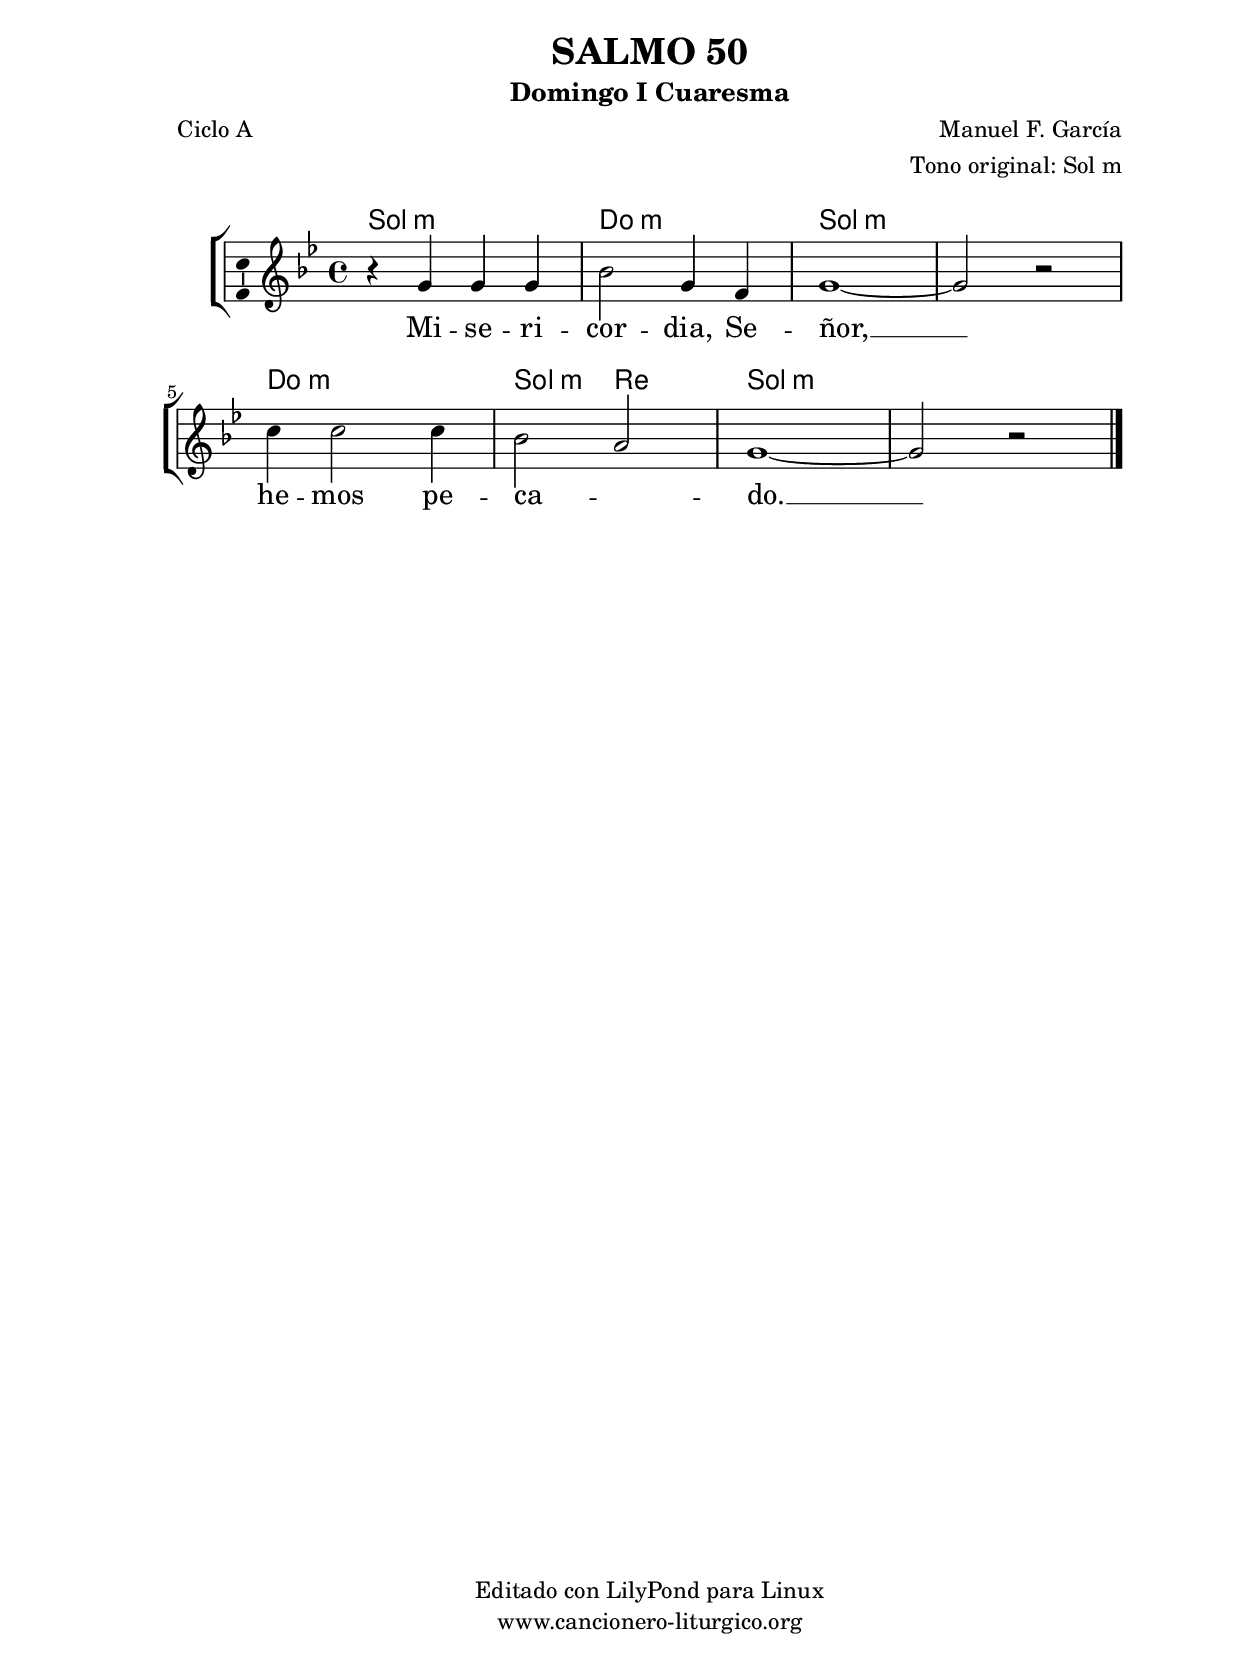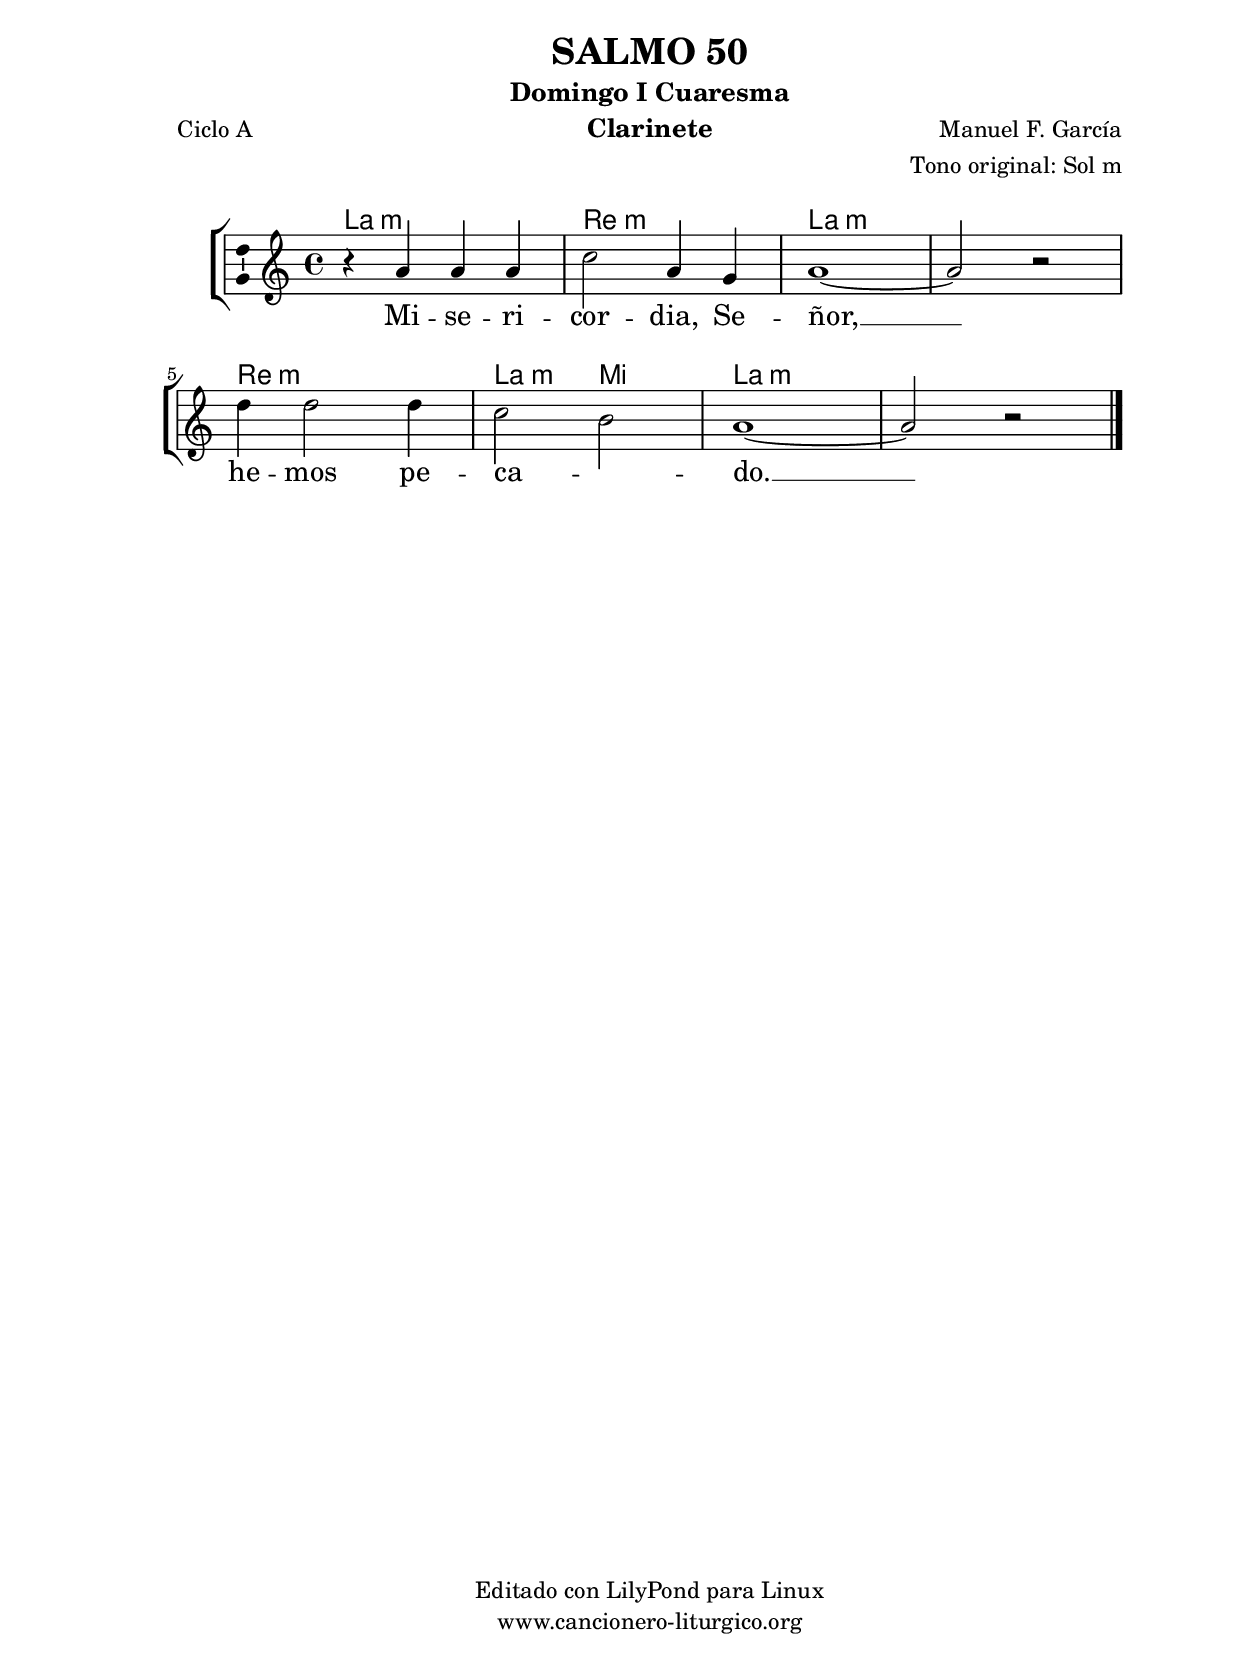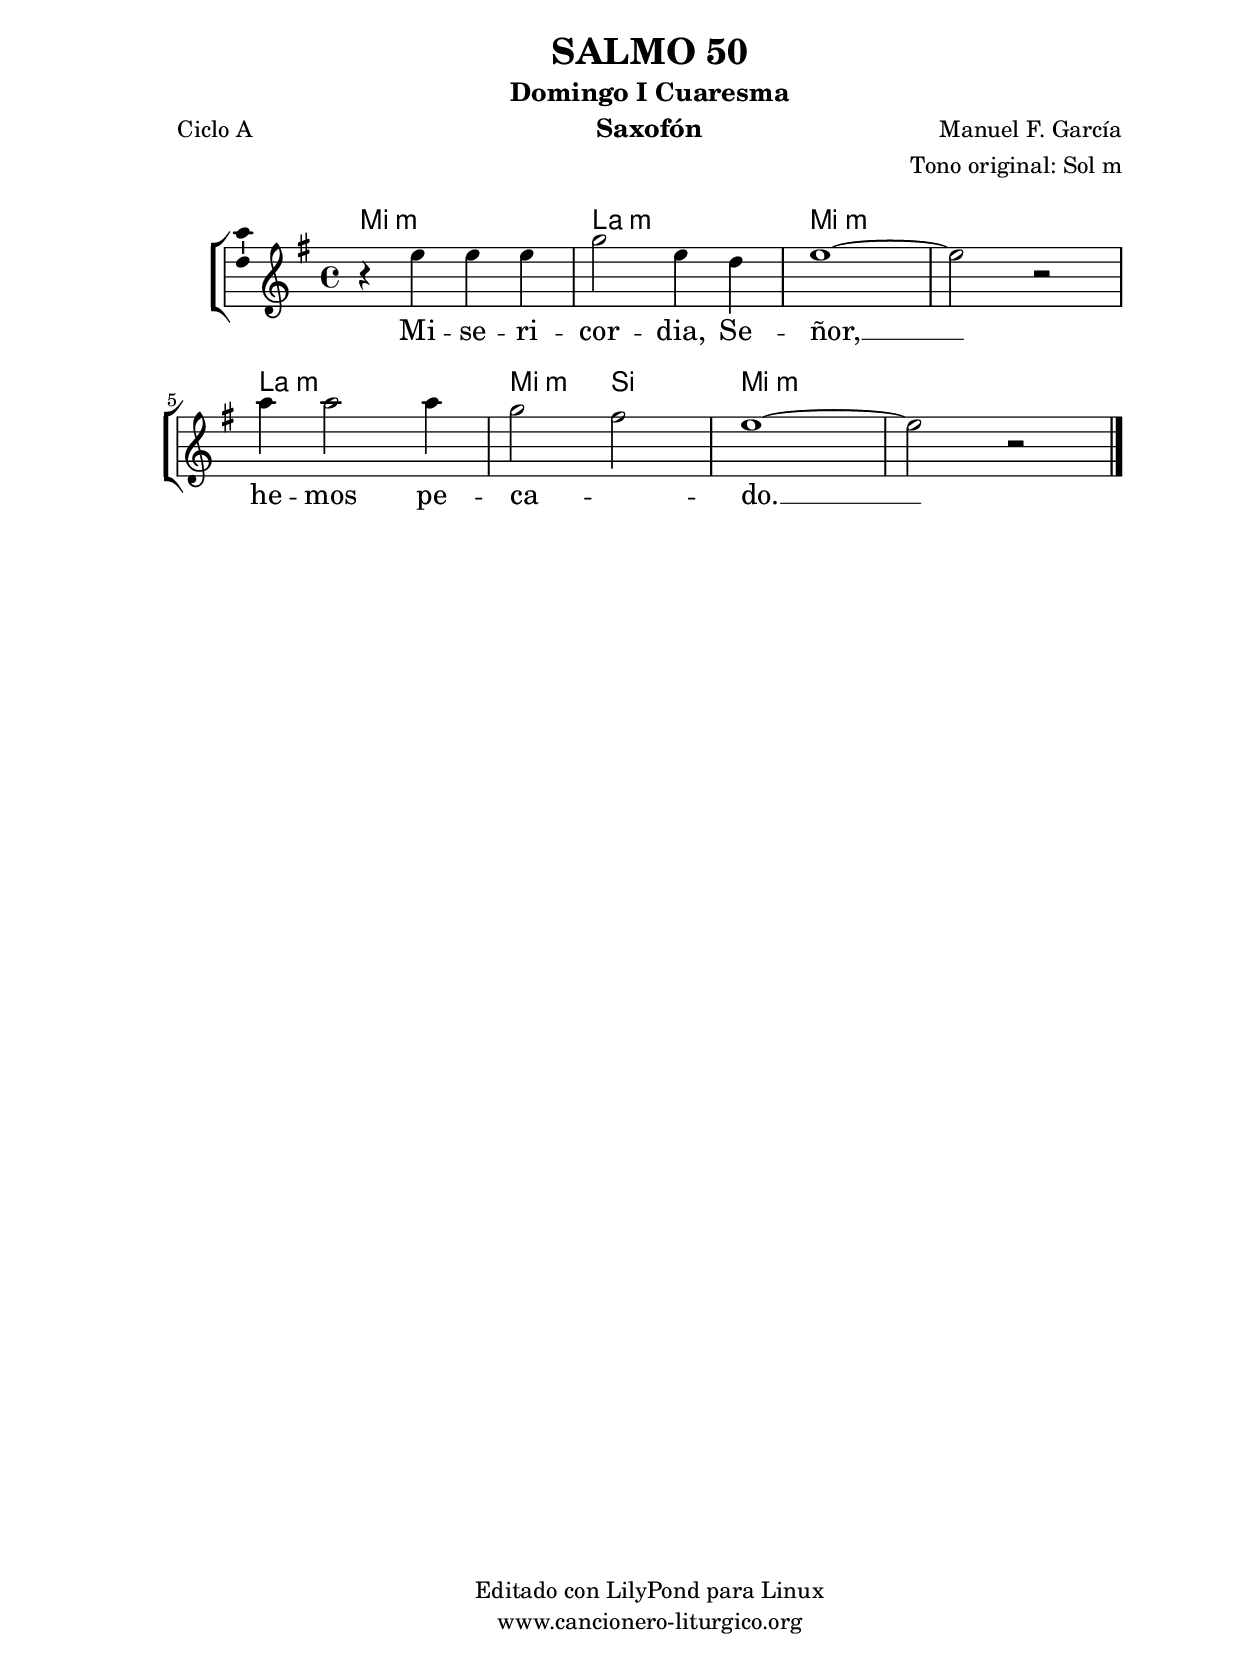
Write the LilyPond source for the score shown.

%
%para convertir .midi en .wav:
%timidity filename.midi -Ow -o finename.wav
%
%
%Para convertir de .wav a .mp3:
%lame -h -m j filename.wav
%
%
%para escuchar el midi:
%timidity nombrefichero.midi
%


%versión de lilypond para la que se ha escrito esta partitura:
\version "2.16.0"

	%Tamaño papel
	#(set-default-paper-size "a4")
	%Tamaño partitura
	#(set-global-staff-size 20)
	%No responde al pulsar sobre una nota
	#(ly:set-option 'point-and-click #f)

%parámetros del encabezamiento:
\header {
	title = "SALMO 50"
	subtitle = "Domingo I Cuaresma"
	composer = "Manuel F. García"
	poet = "Ciclo A"
	meter = ""
	arranger = "Tono original: Sol m"
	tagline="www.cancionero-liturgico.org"
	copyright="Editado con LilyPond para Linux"
	tiempo = "Cuaresma"
	usos = "Salmo"
	letra = ""
	}

%parámetros asociados al papel:
\paper  {
	oddHeaderMarkup = \markup {\fill-line { \on-the-fly #not-first-page \fromproperty #'header:title \on-the-fly #not-first-page \fromproperty #'header:composer }}
	evenHeaderMarkup = \markup {\fill-line { \fromproperty #'header:composer \fromproperty #'header:title }}
	#(set-paper-size "a4")
	print-page-number = ##f
	first-page-number = 1
	print-first-page-number = ##f
%	head-separation = 3.0 \cm
	top-margin = 2.0 \cm
	bottom-margin = 0.5\cm
%%%	bottom-margin = -1.0\cm
	left-margin = 3.0 \cm
	line-width = 16.0 \cm 
	indent = 8\mm
	interscoreline = 2.\mm
	between-system-space = 15\mm
%	para que las partituras no llenen la hoja:
	ragged-bottom = ##t
%	idem para la última hoja:
	ragged-last-bottom = ##f
%	para que las partituras llenen el ancho del papel:
	ragged-last = ##f
	after-title-space = 2.5 \cm
%page-count=1
system-count=2

	%Flexible Vertical Spacing
%	markup-markup-spacing =
%	#'((basic-distance . 15) (minimum-distance . 15) (padding . 3))
	markup-system-spacing =
	#'((basic-distance . 15) (minimum-distance . 15) (padding . 3))
	system-system-spacing =
	#'((basic-distance . 15) (minimum-distance . 15) (padding . 3))
	score-system-spacing =
	#'((basic-distance . 15) (minimum-distance . 15) (padding . 5))
%	top-system-spacing = % header
%	#'((basic-distance . 8) (minimum-distance . 0) (padding . 3))
%	top-markup-spacing =
%	#'((basic-distance . 20) (minimum-distance . 20) (padding . 3))
	last-bottom-spacing = % footer
	#'((basic-distance . 5) (minimum-distance . 5) (padding . 3))
%	score-markup-spacing =
%	#'((basic-distance . 16) (minimum-distance . 13) (padding . 3))

	}


%parámetros que afectan a toda la partitura:
global =  {
	%clave de sol (G):
	\clef G
	%armadura:
%	\transpose a c'
	\key g \minor
	\tempo 4=140
	\set Score.tempoHideNote = ##t
	}


acordes = {
	\italianChords
	\chordmode {
%	\transpose a c'
{
g1:m c:m g:m g:m c:m g2:m d g1:m s
	}
	}
}


melodia = 
%	\transpose a c'
{
	\relative c''{
	\time 4/4

r4 g4 g g
bes2 g4 f
g1~
g2 r2
c4 c2 c4
bes2 a
g1~
g2 r2

	\bar "|."
	}
	}

texto = \lyricmode {
Mi -- se -- ri -- cor -- dia, Se -- ñor, __ he -- mos pe -- ca -- _ do. __
	}


acordesStaff = \context ChordNames = acordesStaff <<
	\set chordChanges = ##t
	\acordes
	>>


vozStaff = \context Voice = vozStaff
\with {\consists "Ambitus_engraver"}
<<
%	\set Staff.instrumentName = ""
%	\set Staff.shortInstrumentName = ""
%	\set Staff.midiInstrument = #"clarinet"
%	\set Staff.midiInstrument = #"cello"
%	\set Staff.midiInstrument = #"flute"
	\set Staff.midiInstrument = #"electric guitar (jazz)"
%	\set Staff.midiInstrument = #"english horn"
%	\set Staff.midiInstrument = #"violin"
%	\set Staff.midiInstrument = #"glockenspiel"
	\set Staff.midiMinimumVolume = #0.7
	\set Staff.midiMaximumVolume = #0.9
	\global
	\melodia
	>>


textoStaff = \context Lyrics = textoStaff <<
	\lyricsto vozStaff \texto
	>>

\book {
	\score {
		\context ChoirStaff {
			\override StaffGroup.SystemStartBracket #'collapse-height = #1
			\override Score.SystemStartBar #'collapse-height = #1
			<<
			\acordesStaff
			\vozStaff
			\textoStaff
			>>
			}
		\layout {
	    		\context {
				\Lyrics
				\override LyricText #'font-size = #2
				}
	   		 \context {
				\Score
				%fontSize = #3
				\override StaffSymbol #'staff-space = #(magstep +3)
				%\override Beam #'thickness = #0.55
				%\override SpacingSpanner #'spacing-increment = #1.0
				%\override Slur #'height-limit = #1.5
				}
			}
		}
	\score {
		\unfoldRepeats
		\context ChoirStaff {
			<<
			\acordesStaff
			\vozStaff
			>>
			}
		\midi {
	  		\context {
	  			\Score
				tempoWholesPerMinute = #(ly:make-moment 70 4)
				}
			}
		}
	}

%Partitura para clarinete
#(define output-suffix "C")
\book {
	\header{
		instrument = "Clarinete"
		}
	\score {
		\context ChoirStaff {
			\override StaffGroup.SystemStartBracket #'collapse-height = #1
			\override Score.SystemStartBar #'collapse-height = #1
\transpose c d
			<<
			\acordesStaff
			\vozStaff
			\textoStaff
			>>
			}
		\layout {
	    		\context {
				\Lyrics
				\override LyricText #'font-size = #2
				}
	   		 \context {
				\Score
				%fontSize = #3
				\override StaffSymbol #'staff-space = #(magstep +3)
				%\override Beam #'thickness = #0.55
				%\override SpacingSpanner #'spacing-increment = #1.0
				%\override Slur #'height-limit = #1.5
				}
			}
		}
	}

%Partitura para saxofón
#(define output-suffix "S")
\book {
	\header{
		instrument = "Saxofón"
		}
	\score {
		\context ChoirStaff {
			\override StaffGroup.SystemStartBracket #'collapse-height = #1
			\override Score.SystemStartBar #'collapse-height = #1
\transpose c a
			<<
			\acordesStaff
			\vozStaff
			\textoStaff
			>>
			}
		\layout {
	    		\context {
				\Lyrics
				\override LyricText #'font-size = #2
				}
	   		 \context {
				\Score
				%fontSize = #3
				\override StaffSymbol #'staff-space = #(magstep +3)
				%\override Beam #'thickness = #0.55
				%\override SpacingSpanner #'spacing-increment = #1.0
				%\override Slur #'height-limit = #1.5
				}
			}
		}
	}

